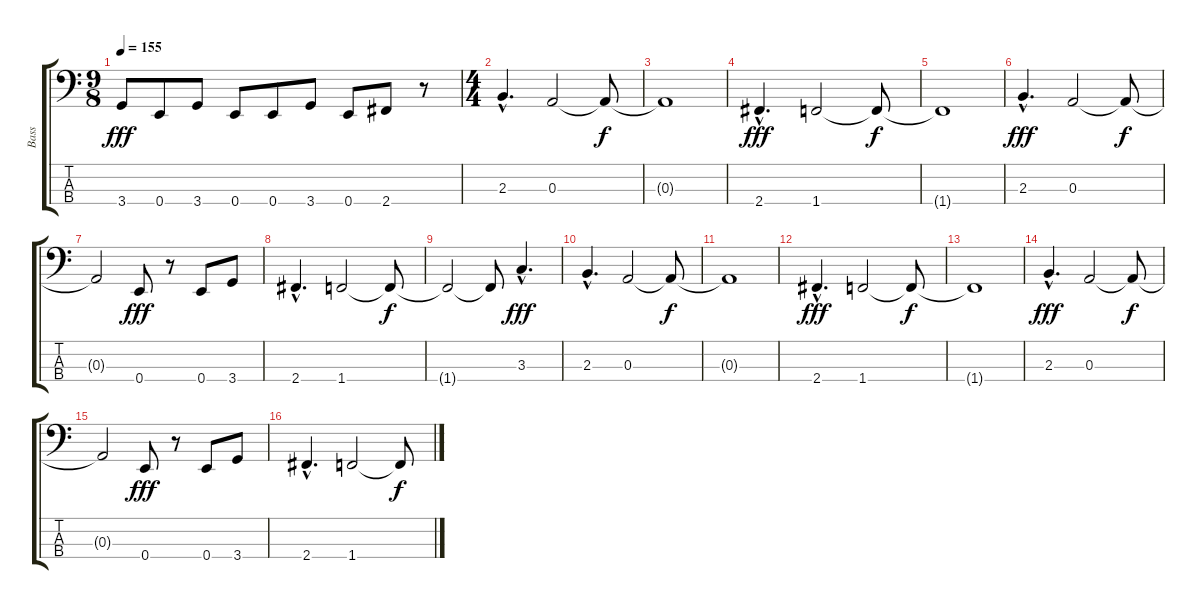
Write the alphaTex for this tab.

\track ("Bass" "Bass") {instrument electricbassfinger}
\staff {score tabs}
\tuning (G2 D2 A1 E1) {hide}
\ts (9 8)
\tempo 155
\clef f4
\ks c
3.4.8{dy fff} 0.4.8 3.4.8 0.4.8 0.4.8 3.4.8 0.4.8 2.4.8 r.8 |
\ts (4 4)
2.3{hac}.4{d} 0.3.2 0.3{t}.8{dy f} |
0.3{t}.1 |
2.4{hac}.4{d dy fff} 1.4.2 1.4{t}.8{dy f} |
1.4{t}.1 |
2.3{hac}.4{d dy fff} 0.3.2 0.3{t}.8{dy f} |
0.3{t}.2 0.4.8{dy fff} r.8 0.4.8 3.4.8 |
2.4{hac}.4{d} 1.4.2 1.4{t}.8{dy f} |
1.4{t}.2 1.4{t}.8 3.3{hac}.4{d dy fff} |
2.3{hac}.4{d} 0.3.2 0.3{t}.8{dy f} |
0.3{t}.1 |
2.4{hac}.4{d dy fff} 1.4.2 1.4{t}.8{dy f} |
1.4{t}.1 |
2.3{hac}.4{d dy fff} 0.3.2 0.3{t}.8{dy f} |
0.3{t}.2 0.4.8{dy fff} r.8 0.4.8 3.4.8 |
2.4{hac}.4{d} 1.4.2 1.4{t}.8{dy f}
